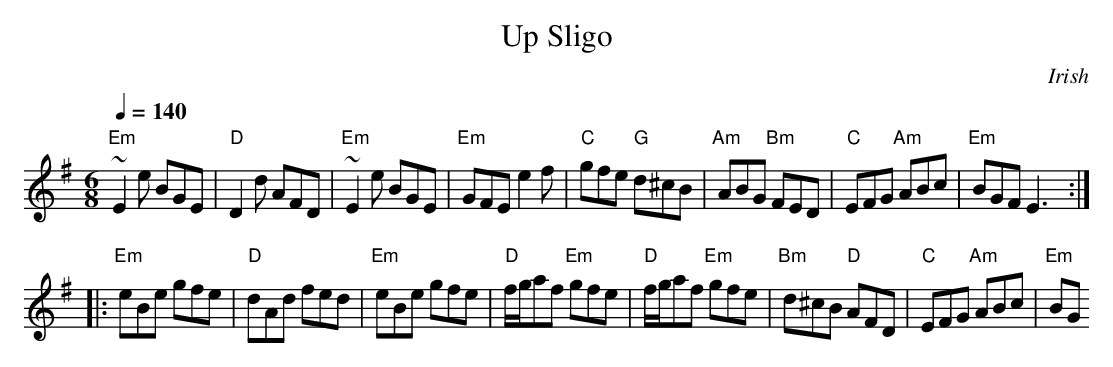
X:1
T:Up Sligo
C: Irish
M: 6/8
Q:1/4=140
L: 1/8  % quaver
K:G
"Em"~E2 e BGE |"D" D2 d AFD |"Em" ~E2 e BGE |"Em" GFE e2f| "C"gfe "G"d^cB |  \
"Am" ABG "Bm" FED |  "C"EFG "Am"ABc | "Em"BGF E3 :|
|:"Em" eBe gfe | "D"dAd fed |"Em" eBe gfe | "D"f/g/af "Em"gfe | "D"f/g/af "Em"gfe | \
"Bm" d^cB "D"AFD | "C"EFG "Am"ABc |"Em" BG
